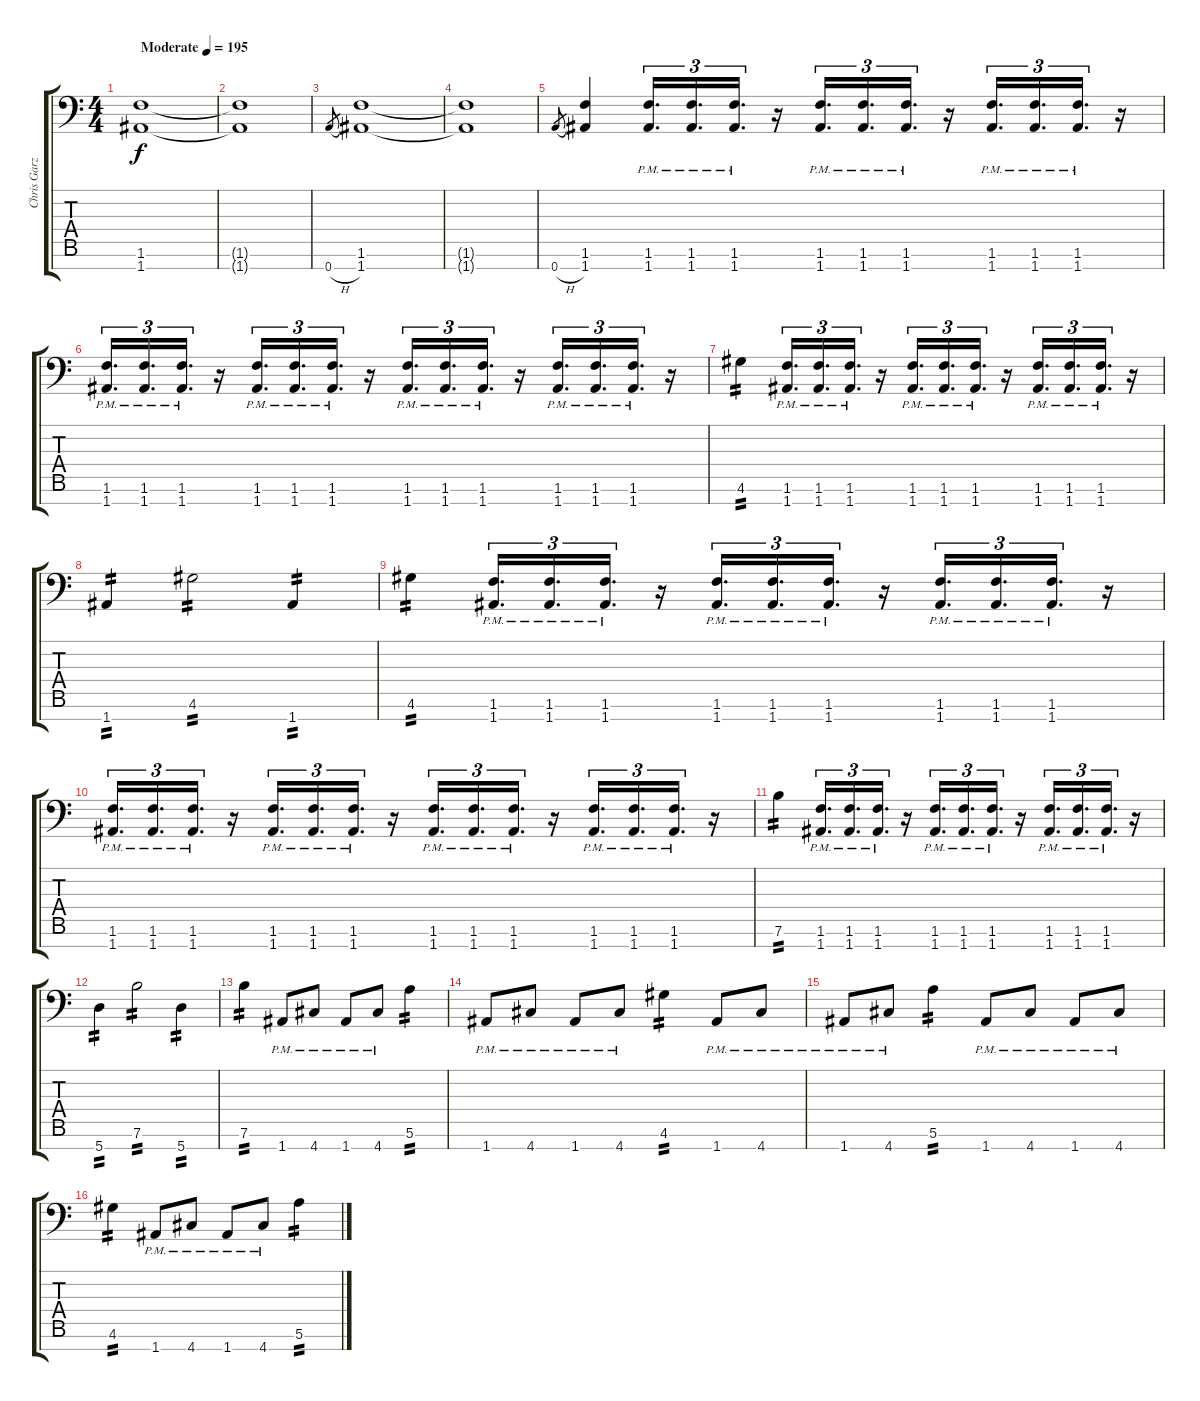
\track ("Chris Garza" "Chris Garz") {instrument distortionguitar}
\staff {score tabs}
\tuning (E4 B3 G3 D3 A2 E2 A1) {hide}
\ts (4 4)
\tempo (195 "Moderate")
\clef f4
\ks c
(1.6 1.7).1{dy f instrument distortionguitar} |
(1.6{t} 1.7{t}).1 |
0.7{h}.8{gr} (1.6 1.7).1 |
(1.6{t} 1.7{t}).1 |
0.7{h}.8{gr} (1.6 1.7).4 (1.6{pm} 1.7{pm}).16{d tu (3 2)} (1.6{pm} 1.7{pm}).16{d tu (3 2)} (1.6{pm} 1.7{pm}).16{d tu (3 2)} r.16 (1.6{pm} 1.7{pm}).16{d tu (3 2)} (1.6{pm} 1.7{pm}).16{d tu (3 2)} (1.6{pm} 1.7{pm}).16{d tu (3 2)} r.16 (1.6{pm} 1.7{pm}).16{d tu (3 2)} (1.6{pm} 1.7{pm}).16{d tu (3 2)} (1.6{pm} 1.7{pm}).16{d tu (3 2)} r.16 |
(1.6{pm} 1.7{pm}).16{d tu (3 2)} (1.6{pm} 1.7{pm}).16{d tu (3 2)} (1.6{pm} 1.7{pm}).16{d tu (3 2)} r.16 (1.6{pm} 1.7{pm}).16{d tu (3 2)} (1.6{pm} 1.7{pm}).16{d tu (3 2)} (1.6{pm} 1.7{pm}).16{d tu (3 2)} r.16 (1.6{pm} 1.7{pm}).16{d tu (3 2)} (1.6{pm} 1.7{pm}).16{d tu (3 2)} (1.6{pm} 1.7{pm}).16{d tu (3 2)} r.16 (1.6{pm} 1.7{pm}).16{d tu (3 2)} (1.6{pm} 1.7{pm}).16{d tu (3 2)} (1.6{pm} 1.7{pm}).16{d tu (3 2)} r.16 |
4.6.4{tp 2} (1.6{pm} 1.7{pm}).16{d tu (3 2)} (1.6{pm} 1.7{pm}).16{d tu (3 2)} (1.6{pm} 1.7{pm}).16{d tu (3 2)} r.16 (1.6{pm} 1.7{pm}).16{d tu (3 2)} (1.6{pm} 1.7{pm}).16{d tu (3 2)} (1.6{pm} 1.7{pm}).16{d tu (3 2)} r.16 (1.6{pm} 1.7{pm}).16{d tu (3 2)} (1.6{pm} 1.7{pm}).16{d tu (3 2)} (1.6{pm} 1.7{pm}).16{d tu (3 2)} r.16 |
1.7.4{tp 2} 4.6.2{tp 2} 1.7.4{tp 2} |
4.6.4{tp 2} (1.6{pm} 1.7{pm}).16{d tu (3 2)} (1.6{pm} 1.7{pm}).16{d tu (3 2)} (1.6{pm} 1.7{pm}).16{d tu (3 2)} r.16 (1.6{pm} 1.7{pm}).16{d tu (3 2)} (1.6{pm} 1.7{pm}).16{d tu (3 2)} (1.6{pm} 1.7{pm}).16{d tu (3 2)} r.16 (1.6{pm} 1.7{pm}).16{d tu (3 2)} (1.6{pm} 1.7{pm}).16{d tu (3 2)} (1.6{pm} 1.7{pm}).16{d tu (3 2)} r.16 |
(1.6{pm} 1.7{pm}).16{d tu (3 2)} (1.6{pm} 1.7{pm}).16{d tu (3 2)} (1.6{pm} 1.7{pm}).16{d tu (3 2)} r.16 (1.6{pm} 1.7{pm}).16{d tu (3 2)} (1.6{pm} 1.7{pm}).16{d tu (3 2)} (1.6{pm} 1.7{pm}).16{d tu (3 2)} r.16 (1.6{pm} 1.7{pm}).16{d tu (3 2)} (1.6{pm} 1.7{pm}).16{d tu (3 2)} (1.6{pm} 1.7{pm}).16{d tu (3 2)} r.16 (1.6{pm} 1.7{pm}).16{d tu (3 2)} (1.6{pm} 1.7{pm}).16{d tu (3 2)} (1.6{pm} 1.7{pm}).16{d tu (3 2)} r.16 |
7.6.4{tp 2} (1.6{pm} 1.7{pm}).16{d tu (3 2)} (1.6{pm} 1.7{pm}).16{d tu (3 2)} (1.6{pm} 1.7{pm}).16{d tu (3 2)} r.16 (1.6{pm} 1.7{pm}).16{d tu (3 2)} (1.6{pm} 1.7{pm}).16{d tu (3 2)} (1.6{pm} 1.7{pm}).16{d tu (3 2)} r.16 (1.6{pm} 1.7{pm}).16{d tu (3 2)} (1.6{pm} 1.7{pm}).16{d tu (3 2)} (1.6{pm} 1.7{pm}).16{d tu (3 2)} r.16 |
5.7.4{tp 2} 7.6.2{tp 2} 5.7.4{tp 2} |
7.6.4{tp 2} 1.7{pm}.8 4.7{pm}.8 1.7{pm}.8 4.7{pm}.8 5.6.4{tp 2} |
1.7{pm}.8 4.7{pm}.8 1.7{pm}.8 4.7{pm}.8 4.6.4{tp 2} 1.7{pm}.8 4.7{pm}.8 |
1.7{pm}.8 4.7{pm}.8 5.6.4{tp 2} 1.7{pm}.8 4.7{pm}.8 1.7{pm}.8 4.7{pm}.8 |
4.6.4{tp 2} 1.7{pm}.8 4.7{pm}.8 1.7{pm}.8 4.7{pm}.8 5.6.4{tp 2}
